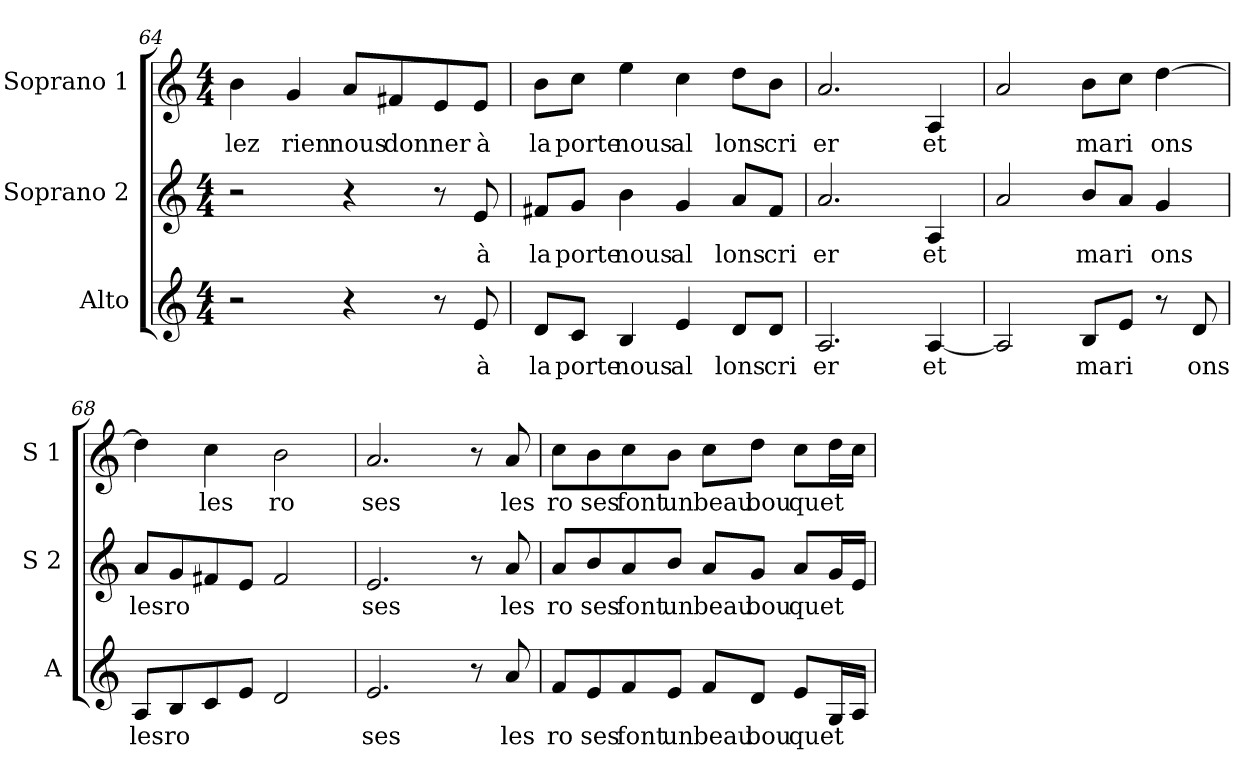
**kern	**text	**kern	**text	**kern	**text
*part3	*part3	*part2	*part2	*part1	*part1
*staff3	*staff3	*staff2	*staff2	*staff1	*staff1
*I"Alto	*	*I"Soprano 2	*	*I"Soprano 1	*
*I'A	*	*I'S 2	*	*I'S 1	*
*clefG2	*	*clefG2	*	*clefG2	*
*k[]	*	*k[]	*	*k[]	*
*C:	*	*C:	*	*C:	*
*M4/4	*	*M4/4	*	*M4/4	*
=64	=64	=64	=64	=64	=64
!	!	!	!	!	!LO:LY:b
2r	.	2r	.	4b\	lez
!	!	!	!	!	!LO:LY:b
.	.	.	.	4g/	rien
!	!	!	!	!	!LO:LY:b
4r	.	4r	.	8a/L	nous
!	!	!	!	!	!LO:LY:b
.	.	.	.	8f#X/	don
!	!	!	!	!	!LO:LY:b
8r	.	8r	.	8e/	ner
!	!LO:LY:b	!	!	!	!
!	!	!	!LO:LY:b	!	!
!	!	!	!	!	!LO:LY:b
8e/	à	8e/	à	8e/J	à
!!LO:PB:g=z
=65	=65	=65	=65	=65	=65
!	!LO:LY:b	!	!	!	!
!	!	!	!LO:LY:b	!	!
!	!	!	!	!	!LO:LY:b
8d/L	la	8f#X/L	la	8b\L	la
!	!LO:LY:b	!	!	!	!
!	!	!	!LO:LY:b	!	!
!	!	!	!	!	!LO:LY:b
8c/J	porte	8g/J	porte	8cc\J	porte
!	!LO:LY:b	!	!	!	!
!	!	!	!LO:LY:b	!	!
!	!	!	!	!	!LO:LY:b
4B/	nous	4b\	nous	4ee\	nous
!	!LO:LY:b	!	!	!	!
!	!	!	!LO:LY:b	!	!
!	!	!	!	!	!LO:LY:b
4e/	al	4g/	al	4cc\	al
!	!LO:LY:b	!	!	!	!
!	!	!	!LO:LY:b	!	!
!	!	!	!	!	!LO:LY:b
8d/L	lons	8a/L	lons	8dd\L	lons
!	!LO:LY:b	!	!	!	!
!	!	!	!LO:LY:b	!	!
!	!	!	!	!	!LO:LY:b
8d/J	cri	8f#/J	cri	8b\J	cri
=66	=66	=66	=66	=66	=66
!	!LO:LY:b	!	!	!	!
!	!	!	!LO:LY:b	!	!
!	!	!	!	!	!LO:LY:b
2.A/	er	2.a/	er	2.a/	er
!	!LO:LY:b	!	!	!	!
!	!	!	!LO:LY:b	!	!
!	!	!	!	!	!LO:LY:b
[4A/	et	4A/	et	4A/	et
=67	=67	=67	=67	=67	=67
2A/]	.	2a/	.	2a/	.
!	!LO:LY:b	!	!	!	!
!	!	!	!LO:LY:b	!	!
!	!	!	!	!	!LO:LY:b
8B/L	ma	8b/L	ma	8b\L	ma
!	!LO:LY:b	!	!	!	!
!	!	!	!LO:LY:b	!	!
!	!	!	!	!	!LO:LY:b
8e/J	ri	8a/J	ri	8cc\J	ri
!	!	!	!LO:LY:b	!	!
!	!	!	!	!	!LO:LY:b
8r	.	4g/	ons	[4dd\	ons
!	!LO:LY:b	!	!	!	!
8d/	ons	.	.	.	.
=68	=68	=68	=68	=68	=68
!	!LO:LY:b	!	!	!	!
!	!	!	!LO:LY:b	!	!
8A/L	les	8a/L	les	4dd\]	.
!	!LO:LY:b	!	!	!	!
!	!	!	!LO:LY:b	!	!
8B/	ro	8g/	ro	.	.
!	!	!	!	!	!LO:LY:b
8c/	.	8f#X/	.	4cc\	les
8e/J	.	8e/J	.	.	.
!	!	!	!	!	!LO:LY:b
2d/	.	2f#/	.	2b\	ro
=69	=69	=69	=69	=69	=69
!	!LO:LY:b	!	!	!	!
!	!	!	!LO:LY:b	!	!
!	!	!	!	!	!LO:LY:b
2.e/	ses	2.e/	ses	2.a/	ses
8r	.	8r	.	8r	.
!	!LO:LY:b	!	!	!	!
!	!	!	!LO:LY:b	!	!
!	!	!	!	!	!LO:LY:b
8a/	les	8a/	les	8a/	les
!!LO:LB:g=z
=70	=70	=70	=70	=70	=70
!	!LO:LY:b	!	!	!	!
!	!	!	!LO:LY:b	!	!
!	!	!	!	!	!LO:LY:b
8f/L	ro	8a/L	ro	8cc\L	ro
!	!LO:LY:b	!	!	!	!
!	!	!	!LO:LY:b	!	!
!	!	!	!	!	!LO:LY:b
8e/	ses	8b/	ses	8b\	ses
!	!LO:LY:b	!	!	!	!
!	!	!	!LO:LY:b	!	!
!	!	!	!	!	!LO:LY:b
8f/	font	8a/	font	8cc\	font
!	!LO:LY:b	!	!	!	!
!	!	!	!LO:LY:b	!	!
!	!	!	!	!	!LO:LY:b
8e/J	un	8b/J	un	8b\J	un
!	!LO:LY:b	!	!	!	!
!	!	!	!LO:LY:b	!	!
!	!	!	!	!	!LO:LY:b
8f/L	beau	8a/L	beau	8cc\L	beau
!	!LO:LY:b	!	!	!	!
!	!	!	!LO:LY:b	!	!
!	!	!	!	!	!LO:LY:b
8d/J	bou	8g/J	bou	8dd\J	bou
!	!LO:LY:b	!	!	!	!
!	!	!	!LO:LY:b	!	!
!	!	!	!	!	!LO:LY:b
8e/L	quet	8a/L	quet	8cc\L	quet
16G/L	.	16g/L	.	16dd\L	.
16A/JJ	.	16e/JJ	.	16cc\JJ	.
=	=	=	=	=	=
*-	*-	*-	*-	*-	*-
